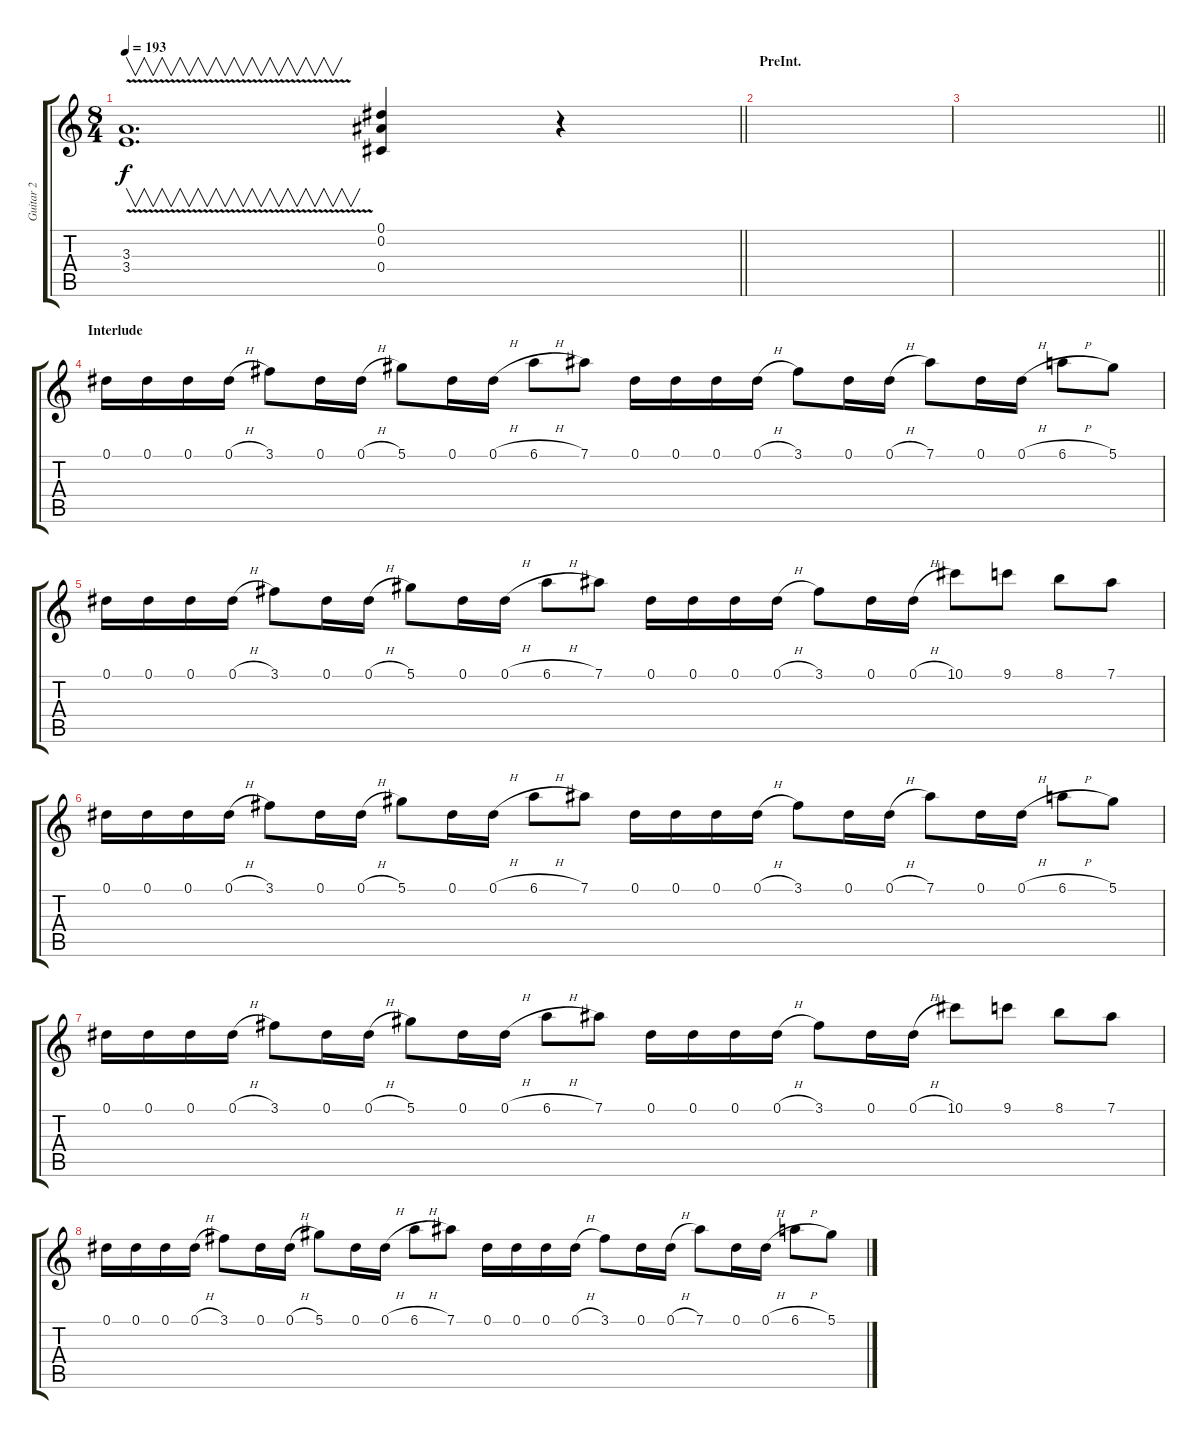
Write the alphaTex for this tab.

\track ("Guitar 2" "Guitar 2") {instrument overdrivenguitar}
\staff {score tabs}
\tuning (Eb4 Bb3 Gb3 Db3 Ab2 Eb2) {hide}
\ts (8 4)
\tempo 193
\clef g2
\barLineRight lightlight
\ks c
(3.3{v t} 3.4{v t}).1{v d dy f} (0.1 0.2 0.4).4 r.4 |
\section ("" "PreInt.")
|
\barLineRight lightlight
|
\section ("" "Interlude")
0.1.16 0.1.16 0.1.16 0.1{h}.16 3.1.8 0.1.16 0.1{h}.16 5.1.8 0.1.16 0.1{h}.16 6.1{h}.8 7.1.8 0.1.16 0.1.16 0.1.16 0.1{h}.16 3.1.8 0.1.16 0.1{h}.16 7.1.8 0.1.16 0.1{h}.16 6.1{h}.8 5.1.8 |
0.1.16 0.1.16 0.1.16 0.1{h}.16 3.1.8 0.1.16 0.1{h}.16 5.1.8 0.1.16 0.1{h}.16 6.1{h}.8 7.1.8 0.1.16 0.1.16 0.1.16 0.1{h}.16 3.1.8 0.1.16 0.1{h}.16 10.1.8 9.1.8 8.1.8 7.1.8 |
0.1.16 0.1.16 0.1.16 0.1{h}.16 3.1.8 0.1.16 0.1{h}.16 5.1.8 0.1.16 0.1{h}.16 6.1{h}.8 7.1.8 0.1.16 0.1.16 0.1.16 0.1{h}.16 3.1.8 0.1.16 0.1{h}.16 7.1.8 0.1.16 0.1{h}.16 6.1{h}.8 5.1.8 |
0.1.16 0.1.16 0.1.16 0.1{h}.16 3.1.8 0.1.16 0.1{h}.16 5.1.8 0.1.16 0.1{h}.16 6.1{h}.8 7.1.8 0.1.16 0.1.16 0.1.16 0.1{h}.16 3.1.8 0.1.16 0.1{h}.16 10.1.8 9.1.8 8.1.8 7.1.8 |
0.1.16 0.1.16 0.1.16 0.1{h}.16 3.1.8 0.1.16 0.1{h}.16 5.1.8 0.1.16 0.1{h}.16 6.1{h}.8 7.1.8 0.1.16 0.1.16 0.1.16 0.1{h}.16 3.1.8 0.1.16 0.1{h}.16 7.1.8 0.1.16 0.1{h}.16 6.1{h}.8 5.1.8
